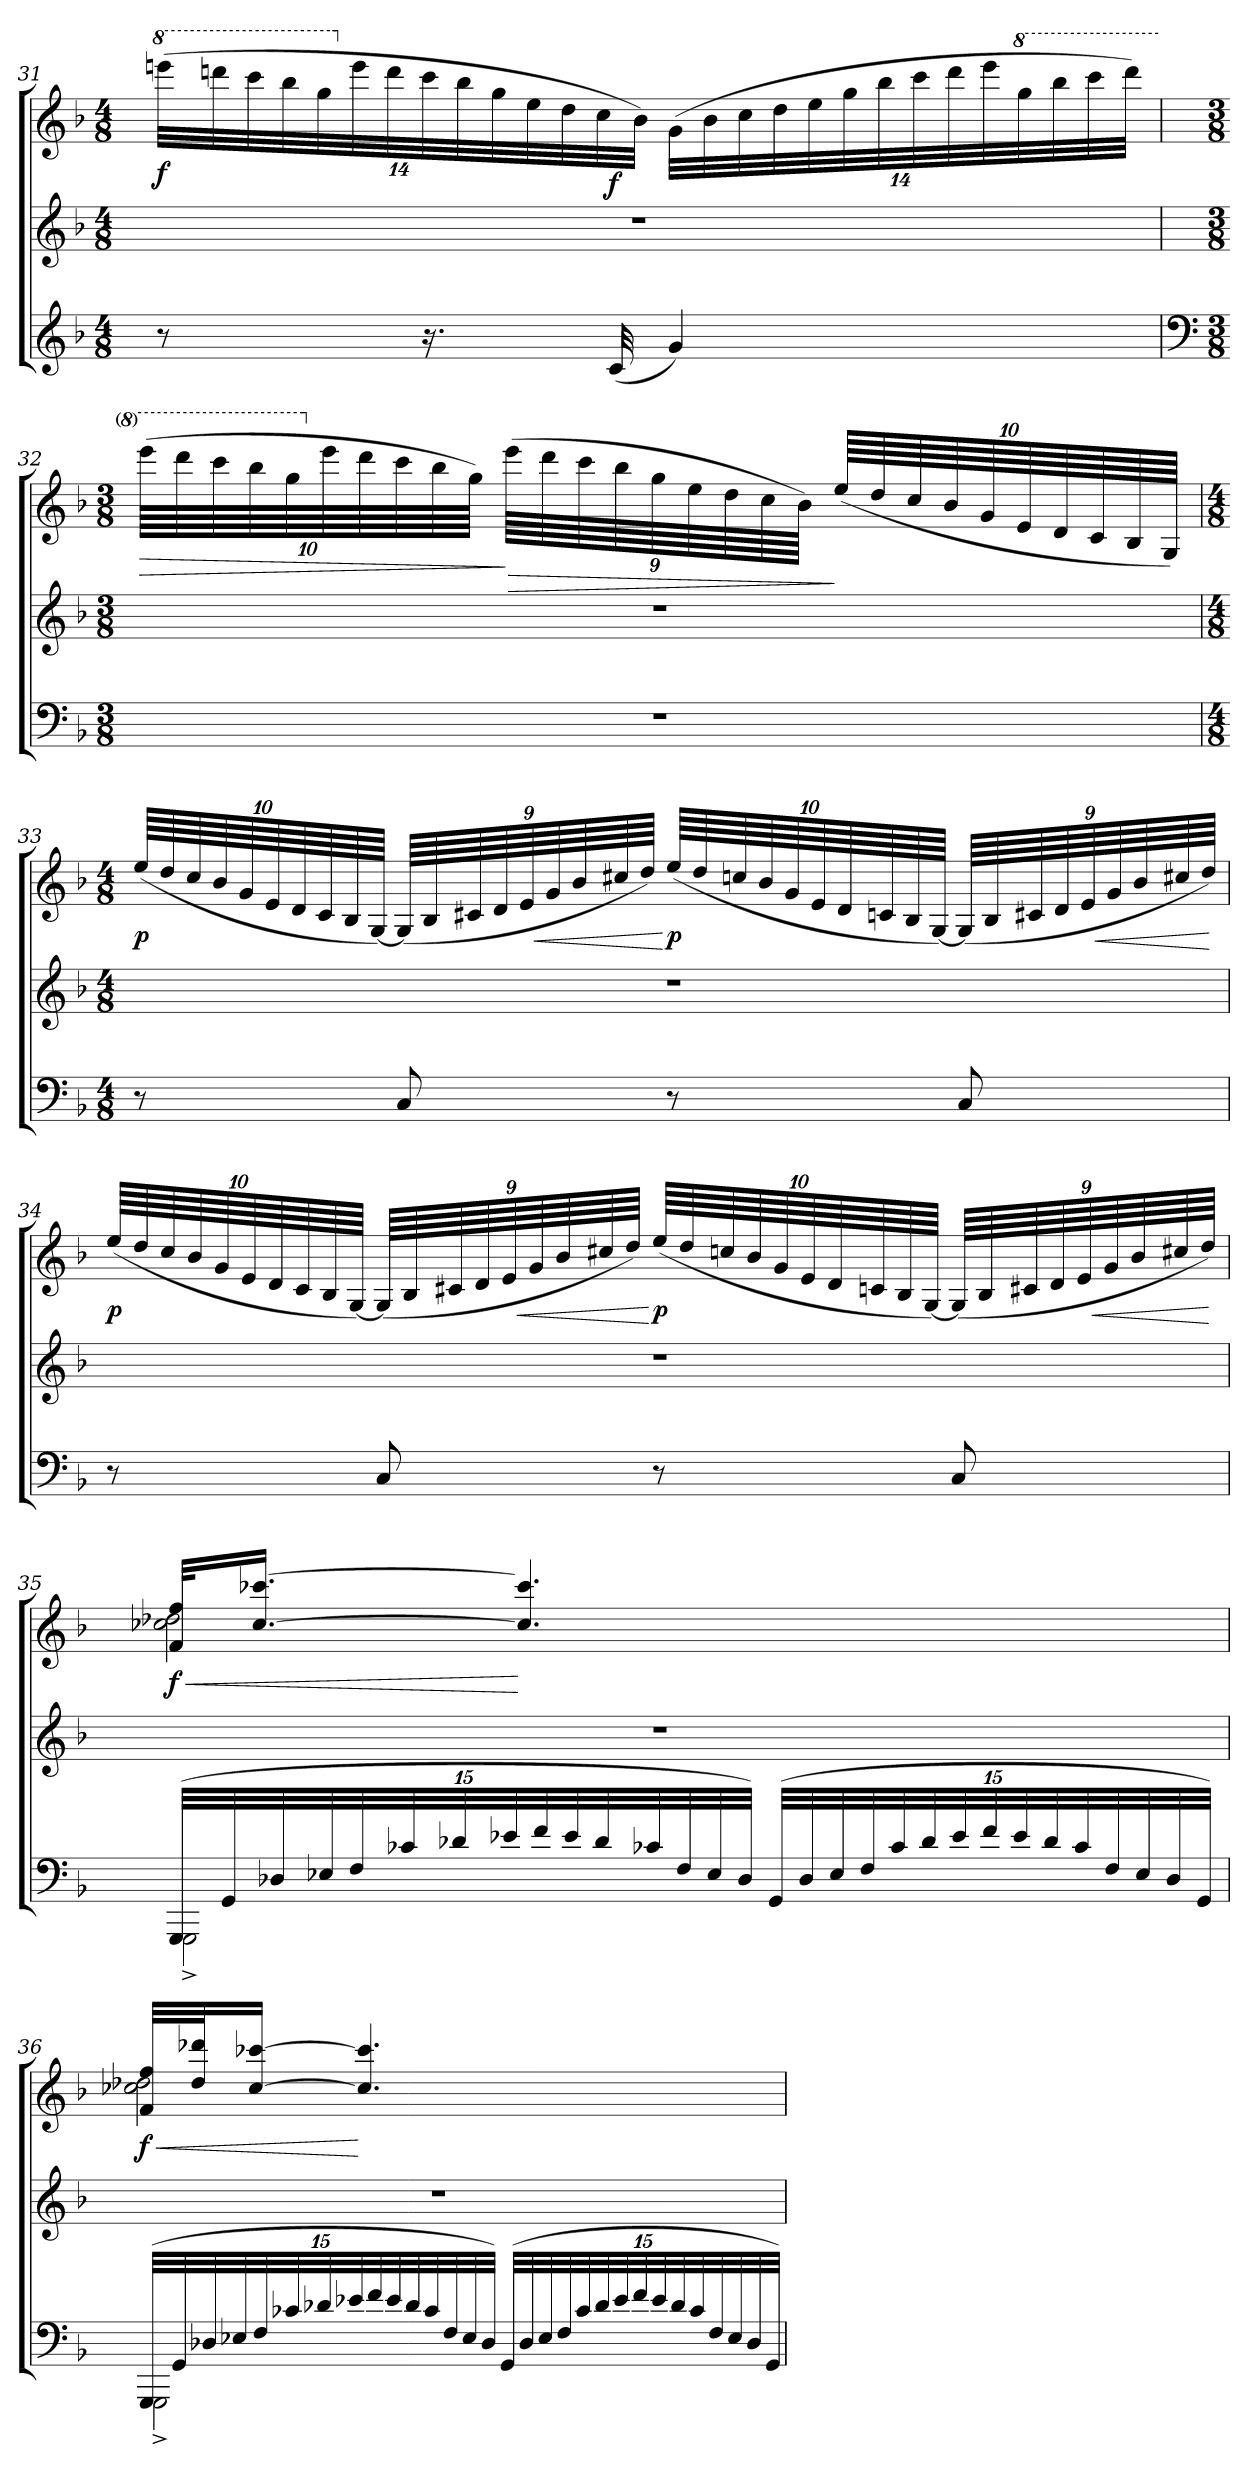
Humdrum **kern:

**kern	**kern	**kern	**dynam
*part1	*part1	*part1	*part1
*staff3	*staff2	*staff1	*staff1/2/3
*clefG2	*clefG2	*clefG2	*
*k[b-]	*k[b-]	*k[b-]	*
*M4/8	*M4/8	*M4/8	*
*	*	*8va	*
=31	=31	=31	=31
*	*	*^	*
8r	2r	(>56eeeenLLL	8..ryy	f
.	.	56ddddn	.	.
.	.	56cccc	.	.
.	.	56bbb-	.	.
.	.	56ggg	.	.
*	*	*X8va	*	*
.	.	56eee	.	.
.	.	56ddd	.	.
16.r	.	56ccc	.	.
.	.	56bb-	.	.
.	.	56gg	.	.
.	.	56ee	.	.
.	.	56dd	.	.
.	.	56cc	.	.
(<32c	.	.	4ryy	f
.	.	56b-JJJ)	.	.
4g)	.	(>56gLLL	.	.
.	.	56b-	.	.
.	.	56cc	.	.
.	.	56dd	.	.
.	.	56ee	.	.
.	.	56gg	.	.
.	.	56bb-	.	.
.	.	56ccc	.	.
.	.	56ddd	.	.
.	.	56eee	.	.
*	*	*8va	*	*
.	.	56ggg	.	.
.	.	56bbb-	.	.
.	.	56cccc	.	.
.	.	.	32ryy	.
.	.	56ddddJJJ)	.	.
*	*	*v	*v	*
=32	=32	=32	=32
*clefF4	*	*	*
*M3/8	*M3/8	*M3/8	*
4.r	4.r	(>80eeeeLLLL	>
.	.	80dddd	.
.	.	80cccc	.
.	.	80bbb-	.
.	.	80ggg	.
*	*	*X8va	*
.	.	80eee	.
.	.	80ddd	.
.	.	80ccc	.
.	.	80bb-	.
.	.	80ggJJJJ)	.
.	.	(>72eeeLLLL	] >
.	.	72ddd	.
.	.	72ccc	.
.	.	72bb-	.
.	.	72gg	.
.	.	72ee	.
.	.	72dd	.
.	.	72cc	.
.	.	72b-JJJJ)	.
.	.	(<80eeLLLL	]
.	.	80dd	.
.	.	80cc	.
.	.	80b-	.
.	.	80g	.
.	.	80e	.
.	.	80d	.
.	.	80c	.
.	.	80B-	.
.	.	80GJJJJ)	.
=33	=33	=33	=33
*M4/8	*M4/8	*M4/8	*
8r	2r	(<80eeLLLL	p
.	.	80dd	.
.	.	80cc	.
.	.	80b-	.
.	.	80g	.
.	.	80e	.
.	.	80d	.
.	.	80c	.
.	.	80B-	.
.	.	[80GJJJJ)	.
8C	.	(<72GLLLL]	.
.	.	72B-	.
.	.	72c#X	.
.	.	72d	.
.	.	72e	.
.	.	72g	<
.	.	72b-	.
.	.	72cc#X	.
.	.	72ddJJJJ)	.
8r	.	(<80eeLLLL	[ p
.	.	80dd	.
.	.	80ccn	.
.	.	80b-	.
.	.	80g	.
.	.	80e	.
.	.	80d	.
.	.	80cn	.
.	.	80B-	.
.	.	[80GJJJJ)	.
8C	.	(<72GLLLL]	.
.	.	72B-	.
.	.	72c#X	.
.	.	72d	.
.	.	72e	.
.	.	72g	<
.	.	72b-	.
.	.	72cc#X	.
.	.	72ddJJJJ)	.
.	.	.	[
=34	=34	=34	=34
8r	2r	(<80eeLLLL	p
.	.	80dd	.
.	.	80cc	.
.	.	80b-	.
.	.	80g	.
.	.	80e	.
.	.	80d	.
.	.	80c	.
.	.	80B-	.
.	.	[80GJJJJ)	.
8C	.	(<72GLLLL]	.
.	.	72B-	.
.	.	72c#X	.
.	.	72d	.
.	.	72e	.
.	.	72g	<
.	.	72b-	.
.	.	72cc#X	.
.	.	72ddJJJJ)	.
8r	.	(<80eeLLLL	[ p
.	.	80dd	.
.	.	80ccn	.
.	.	80b-	.
.	.	80g	.
.	.	80e	.
.	.	80d	.
.	.	80cn	.
.	.	80B-	.
.	.	[80GJJJJ)	.
8C	.	(<72GLLLL]	.
.	.	72B-	.
.	.	72c#X	.
.	.	72d	.
.	.	72e	.
.	.	72g	<
.	.	72b-	.
.	.	72cc#X	.
.	.	72ddJJJJ)	.
.	.	.	[
=35	=35	=35	=35
*^	*	*^	*
(>60GGGLLL	2GGG^	2r	32f 32ffKLL	2cc-X 2dd-X	< f
60GG	.	.	.	.	.
.	.	.	[16.cc- [16.ccc-XJJ	.	.
60D-X	.	.	.	.	.
60E-X	.	.	.	.	.
60F	.	.	.	.	.
60c-X	.	.	.	.	.
60d-X	.	.	.	.	.
60e-X	.	.	.	.	.
.	.	.	4.cc-] 4.ccc-]	.	[
60f	.	.	.	.	.
60e-	.	.	.	.	.
60d-	.	.	.	.	.
60c-X	.	.	.	.	.
60F	.	.	.	.	.
60E-	.	.	.	.	.
60D-JJJ)	.	.	.	.	.
(>60GGLLL	.	.	.	.	.
60D-	.	.	.	.	.
60E-	.	.	.	.	.
60F	.	.	.	.	.
60c-	.	.	.	.	.
60d-	.	.	.	.	.
60e-	.	.	.	.	.
60f	.	.	.	.	.
60e-	.	.	.	.	.
60d-	.	.	.	.	.
60c-	.	.	.	.	.
60F	.	.	.	.	.
60E-	.	.	.	.	.
60D-	.	.	.	.	.
60GGJJJ)	.	.	.	.	.
=36	=36	=36	=36	=36	=36
(>60GGGLLL	2GGG^	2r	32f 32ffLLL	2cc-X 2dd-X	< f
60GG	.	.	.	.	.
.	.	.	32dd- 32ddd-XJ	.	.
60D-X	.	.	.	.	.
60E-X	.	.	.	.	.
.	.	.	[16cc- [16ccc-XJJ	.	.
60F	.	.	.	.	.
60c-X	.	.	.	.	.
60d-X	.	.	.	.	.
60e-X	.	.	.	.	.
.	.	.	4.cc-] 4.ccc-]	.	[
60f	.	.	.	.	.
60e-	.	.	.	.	.
60d-	.	.	.	.	.
60c-	.	.	.	.	.
60F	.	.	.	.	.
60E-	.	.	.	.	.
60D-JJJ)	.	.	.	.	.
(>60GGLLL	.	.	.	.	.
60D-	.	.	.	.	.
60E-	.	.	.	.	.
60F	.	.	.	.	.
60c-	.	.	.	.	.
60d-	.	.	.	.	.
60e-	.	.	.	.	.
60f	.	.	.	.	.
60e-	.	.	.	.	.
60d-	.	.	.	.	.
60c-	.	.	.	.	.
60F	.	.	.	.	.
60E-	.	.	.	.	.
60D-	.	.	.	.	.
60GGJJJ)	.	.	.	.	.
*v	*v	*	*v	*v	*
=	=	=	=
*-	*-	*-	*-
